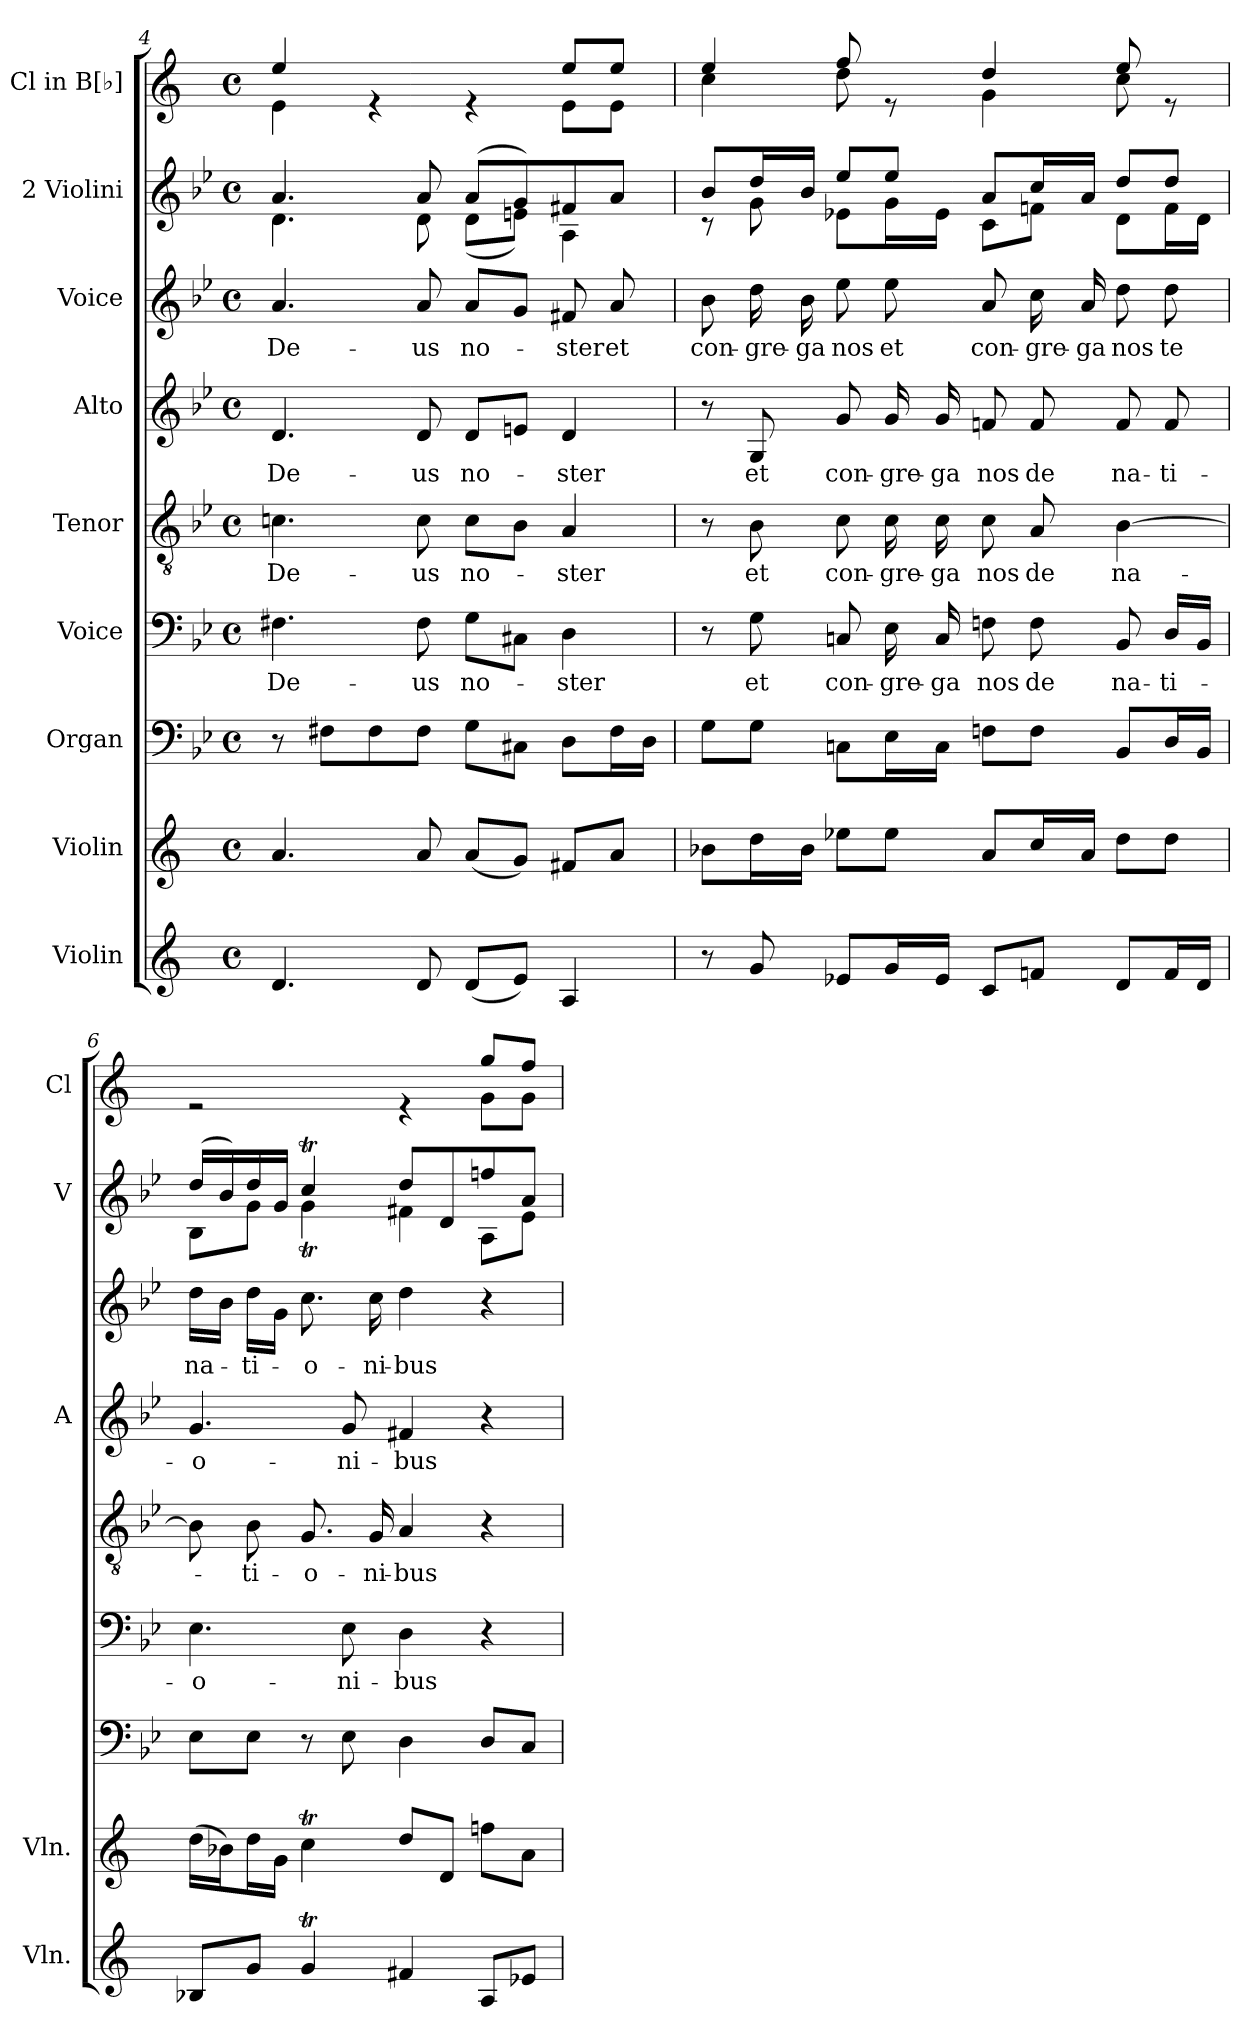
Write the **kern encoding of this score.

**kern	**kern	**kern	**kern	**text	**kern	**text	**kern	**text	**kern	**text	**kern	**kern
*part9	*part8	*part7	*part6	*part6	*part5	*part5	*part4	*part4	*part3	*part3	*part2	*part1
*staff9	*staff8	*staff7	*staff6	*staff6	*staff5	*staff5	*staff4	*staff4	*staff3	*staff3	*staff2	*staff1
*I"Violin	*I"Violin	*I"Organ	*I"Voice	*	*I"Tenor	*	*I"Alto	*	*I"Voice	*	*I"2 Violini	*I"Cl in B[♭]
*I'Vln.	*I'Vln.	*	*	*	*	*	*I'A	*	*	*	*I'V	*I'Cl
!!LO:LB:g=z
*clefG2	*clefG2	*clefF4	*clefF4	*	*clefGv2	*	*clefG2	*	*clefG2	*	*clefG2	*clefG2
*	*	*	*	*	*	*	*	*	*	*	*	*ITrd1c2
*k[]	*k[]	*k[b-e-]	*k[b-e-]	*	*k[b-e-]	*	*k[b-e-]	*	*k[b-e-]	*	*k[b-e-]	*k[b-e-]
*M4/4	*M4/4	*M4/4	*M4/4	*	*M4/4	*	*M4/4	*	*M4/4	*	*M4/4	*M4/4
*met(c)	*met(c)	*met(c)	*met(c)	*	*met(c)	*	*met(c)	*	*met(c)	*	*met(c)	*met(c)
=4	=4	=4	=4	=4	=4	=4	=4	=4	=4	=4	=4	=4
!	!	!	!	!LO:LY:b	!	!LO:LY:b	!	!LO:LY:b	!	!LO:LY:b	!	!
*	*	*	*	*	*	*	*	*	*	*	*^	*^
4.d/	4.a/	8r	4.F#X\	De-	4.cn\	De-	4.d/	De-	4.a/	De-	4.a/	4.d\	4dd/	4d\
.	.	8F#X\L	.	.	.	.	.	.	.	.	.	.	.	.
.	.	8F#\	.	.	.	.	.	.	.	.	.	.	4re	2ryy
!	!	!	!	!LO:LY:b	!	!LO:LY:b	!	!LO:LY:b	!	!LO:LY:b	!	!	!	!
8d/	8a/	8F#\J	8F#\	-us	8c\	-us	8d/	-us	8a/	-us	8a/	8d\	.	.
!	!	!	!	!LO:LY:b	!	!LO:LY:b	!	!LO:LY:b	!	!LO:LY:b	!	!	!	!
(8d/L	(8a/L	8G\L	8G\L	no-	8c\L	no-	8d/L	no-	8a/L	no-	(8a/L	(8d\L	4re	.
8e/J)	8g/J)	8C#X\J	8C#X\J	.	8B-\J	.	8en/J	.	8g/J	.	8g/)	8en\J)	.	.
!	!	!	!	!LO:LY:b	!	!LO:LY:b	!	!LO:LY:b	!	!LO:LY:b	!	!	!	!
4A/	8f#X/L	8D\L	4D\	-ster	4A/	-ster	4d/	-ster	8f#X/	-ster	8f#X/	4A\	8dd/L	8d\L
!	!	!	!	!	!	!	!	!	!	!LO:LY:b	!	!	!	!
.	8a/J	16F#\L	.	.	.	.	.	.	8a/	et	8a/J	.	8dd/J	8d\J
.	.	16D\JJ	.	.	.	.	.	.	.	.	.	.	.	.
=5	=5	=5	=5	=5	=5	=5	=5	=5	=5	=5	=5	=5	=5	=5
!	!	!	!	!	!	!	!	!	!	!LO:LY:b	!	!	!	!
8r	8b-X\L	8G\L	8r	.	8r	.	8r	.	8b-\	con-	8b-/L	8r	4dd/	4b-\
!	!	!	!	!LO:LY:b	!	!LO:LY:b	!	!LO:LY:b	!	!LO:LY:b	!	!	!	!
8g/	16dd\L	8G\J	8G\	et	8B-\	et	8G/	et	16dd\	-gre-	16dd/L	8g\	.	.
!	!	!	!	!	!	!	!	!	!	!LO:LY:b	!	!	!	!
.	16b-\JJ	.	.	.	.	.	.	.	16b-\	-ga	16b-/JJ	.	.	.
!	!	!	!	!LO:LY:b	!	!LO:LY:b	!	!LO:LY:b	!	!LO:LY:b	!	!	!	!
8e-X/L	8ee-X\L	8Cn\L	8Cn/	con-	8c\	con-	8g/	con-	8ee-\	nos	8ee-/L	8e-X\L	8ee-/	8cc\
!	!	!	!	!LO:LY:b	!	!LO:LY:b	!	!LO:LY:b	!	!LO:LY:b	!	!	!	!
16g/L	8ee-\J	16E-\L	16E-\	-gre-	16c\	-gre-	16g/	-gre-	8ee-\	et	8ee-/J	16g\L	8re	8ryy
!	!	!	!	!LO:LY:b	!	!LO:LY:b	!	!LO:LY:b	!	!	!	!	!	!
16e-/JJ	.	16C\JJ	16C/	-ga	16c\	-ga	16g/	-ga	.	.	.	16e-\JJ	.	.
!	!	!	!	!LO:LY:b	!	!LO:LY:b	!	!LO:LY:b	!	!LO:LY:b	!	!	!	!
8c/L	8a/L	8Fn\L	8Fn\	nos	8c\	nos	8fn/	nos	8a/	con-	8a/L	8c\L	4cc/	4f\
!	!	!	!	!LO:LY:b	!	!LO:LY:b	!	!LO:LY:b	!	!LO:LY:b	!	!	!	!
8fn/J	16cc/L	8F\J	8F\	de	8A/	de	8f/	de	16cc\	-gre-	16cc/L	8fn\J	.	.
!	!	!	!	!	!	!	!	!	!	!LO:LY:b	!	!	!	!
.	16a/JJ	.	.	.	.	.	.	.	16a/	-ga	16a/JJ	.	.	.
!	!	!	!	!LO:LY:b	!	!LO:LY:b	!	!LO:LY:b	!	!LO:LY:b	!	!	!	!
8d/L	8dd\L	8BB-/L	8BB-/	na-	[4B-\	na-	8f/	na-	8dd\	nos	8dd/L	8d\L	8dd/	8b-\
!	!	!	!	!LO:LY:b	!	!	!	!LO:LY:b	!	!LO:LY:b	!	!	!	!
16f/L	8dd\J	16D/L	16D/LL	-ti-	.	.	8f/	-ti-	8dd\	te	8dd/J	16f\L	8re	8ryy
16d/JJ	.	16BB-/JJ	16BB-/JJ	.	.	.	.	.	.	.	.	16d\JJ	.	.
=6	=6	=6	=6	=6	=6	=6	=6	=6	=6	=6	=6	=6	=6	=6
!	!	!	!	!LO:LY:b	!	!	!	!LO:LY:b	!	!LO:LY:b	!	!	!	!
8B-X/L	(16dd\LL	8E-\L	4.E-\	-o-	8B-\]	.	4.g/	-o-	16dd\LL	na-	(16dd/LL	8B-\L	2re	2.ryy
.	16b-X\J)	.	.	.	.	.	.	.	16b-\JJ	.	16b-/)	.	.	.
!	!	!	!	!	!	!LO:LY:b	!	!	!	!LO:LY:b	!	!	!	!
8g/J	16dd\L	8E-\J	.	.	8B-\	-ti-	.	.	16dd\LL	-ti-	16dd/	8g\J	.	.
.	16g\JJ	.	.	.	.	.	.	.	16g\JJ	.	16g/JJ	.	.	.
!	!	!	!	!	!	!LO:LY:b	!	!	!	!LO:LY:b	!	!	!	!
4gT/	4ccT\	8r	.	.	8.G/	-o-	.	.	8.cc\	-o-	4ccT/	4gT\	.	.
!	!	!	!	!LO:LY:b	!	!	!	!LO:LY:b	!	!	!	!	!	!
.	.	8E-\	8E-\	-ni-	.	.	8g/	-ni-	.	.	.	.	.	.
!	!	!	!	!	!	!LO:LY:b	!	!	!	!LO:LY:b	!	!	!	!
.	.	.	.	.	16G/	-ni-	.	.	16cc\	-ni-	.	.	.	.
!	!	!	!	!LO:LY:b	!	!LO:LY:b	!	!LO:LY:b	!	!LO:LY:b	!	!	!	!
4f#X/	8dd/L	4D\	4D\	-bus	4A/	-bus	4f#X/	-bus	4dd\	-bus	8dd/L	4f#X\	4re	.
.	8d/J	.	.	.	.	.	.	.	.	.	8d/	.	.	.
8A/L	8ffn\L	8D/L	4r	.	4r	.	4r	.	4r	.	8ffn/	8A\L	8ff/L	8f\L
8e-X/J	8a\J	8C/J	.	.	.	.	.	.	.	.	8a/J	8e-\J	8ee-/J	8f\J
*	*	*	*	*	*	*	*	*	*	*	*v	*v	*	*
*	*	*	*	*	*	*	*	*	*	*	*	*v	*v
=	=	=	=	=	=	=	=	=	=	=	=	=
*-	*-	*-	*-	*-	*-	*-	*-	*-	*-	*-	*-	*-
